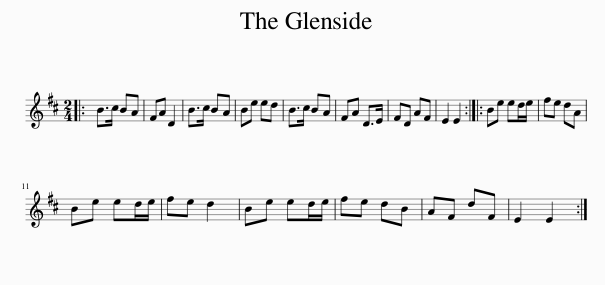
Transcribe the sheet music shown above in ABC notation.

X:1
L:1/8
M:2/4
I:linebreak $
K:D
V:1 treble
V:1
|: B>c BA | FA D2 | B>c BA | Be ed | B>c BA | %5
 FA D>E | FD AF | E2 E2 :: Be ed/e/ | fe dA |$ %10
 Be ed/e/ | fe d2 | Be ed/e/ | fe dB | AF dF | %15
 E2 E2 :| %16
